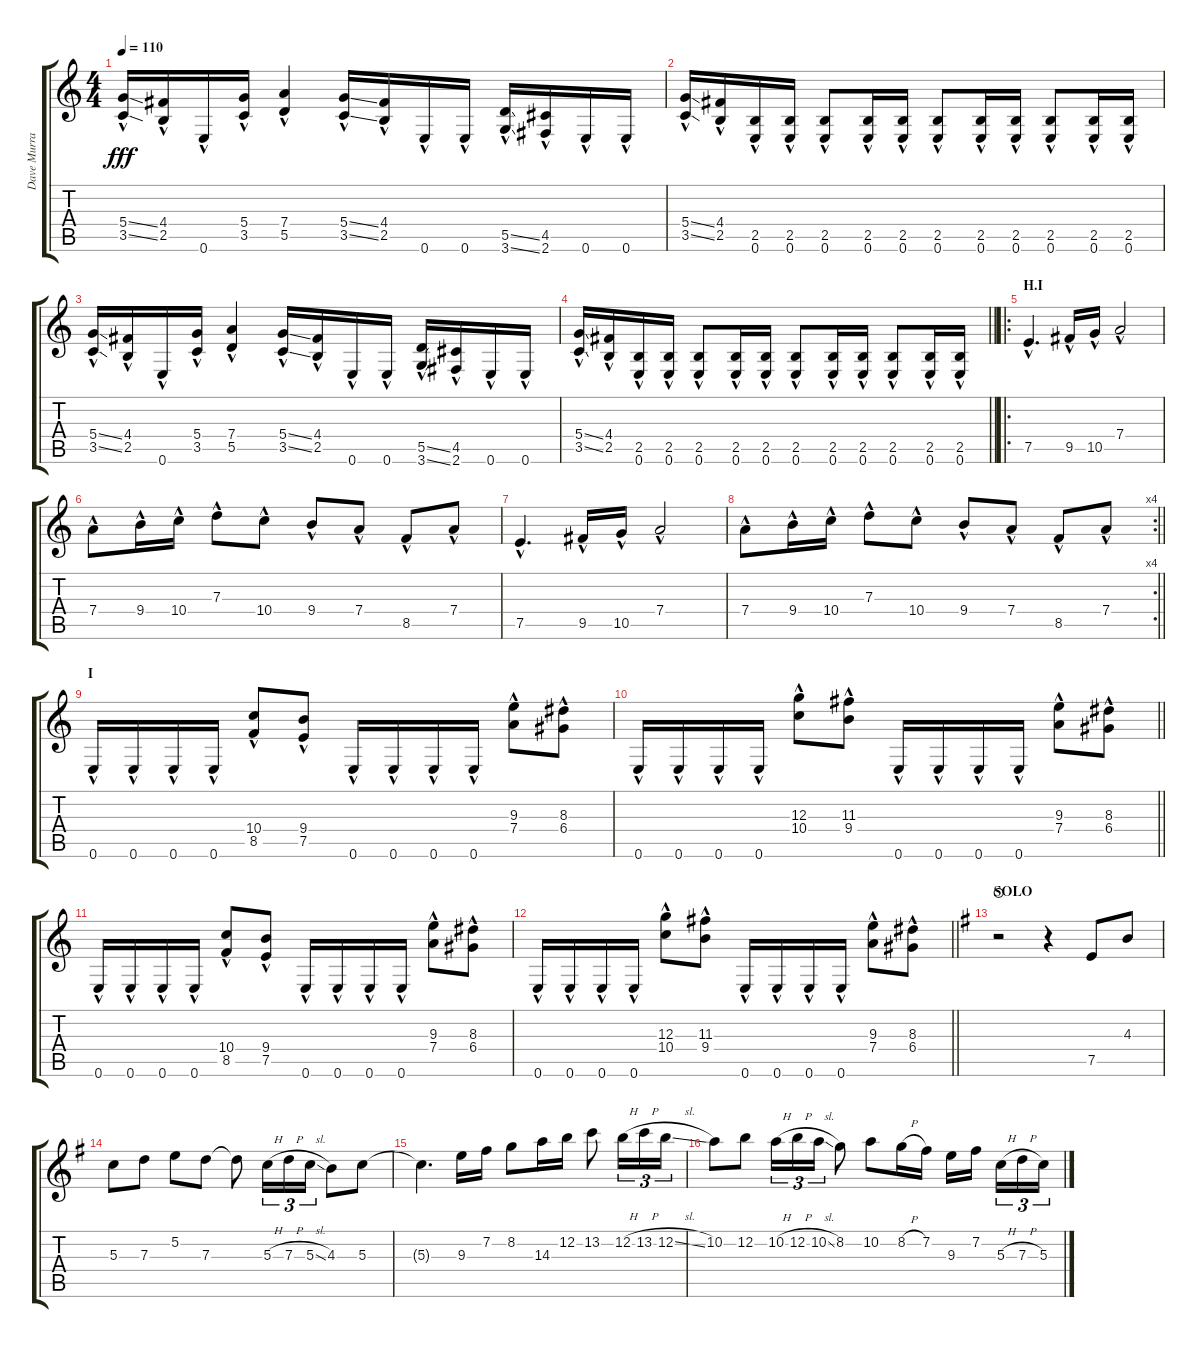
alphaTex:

\track ("Dave Murray (Dis)" "Dave Murra") {solo instrument distortionguitar}
\staff {score tabs}
\tuning (E4 B3 G3 D3 A2 E2) {hide}
\ts (4 4)
\tempo 110
\clef g2
\ks c
(5.4{ss hac} 3.5{ss hac}).16{dy fff} (4.4{hac} 2.5{hac}).16 0.6{hac}.16 (5.4{hac} 3.5{hac}).16 (7.4{hac} 5.5{hac}).4 (5.4{ss hac} 3.5{ss hac}).16 (4.4{hac} 2.5{hac}).16 0.6{hac}.16 0.6{hac}.16 (5.5{ss hac} 3.6{ss hac}).16 (4.5{hac} 2.6{hac}).16 0.6{hac}.16 0.6{hac}.16 |
(5.4{ss hac} 3.5{ss hac}).16 (4.4{hac} 2.5{hac}).16 (2.5{hac} 0.6{hac}).16 (2.5{hac} 0.6{hac}).16 (2.5{hac} 0.6{hac}).8 (2.5{hac} 0.6{hac}).16 (2.5{hac} 0.6{hac}).16 (2.5{hac} 0.6{hac}).8 (2.5{hac} 0.6{hac}).16 (2.5{hac} 0.6{hac}).16 (2.5{hac} 0.6{hac}).8 (2.5{hac} 0.6{hac}).16 (2.5{hac} 0.6{hac}).16 |
(5.4{ss hac} 3.5{ss hac}).16 (4.4{hac} 2.5{hac}).16 0.6{hac}.16 (5.4{hac} 3.5{hac}).16 (7.4{hac} 5.5{hac}).4 (5.4{ss hac} 3.5{ss hac}).16 (4.4{hac} 2.5{hac}).16 0.6{hac}.16 0.6{hac}.16 (5.5{ss hac} 3.6{ss hac}).16 (4.5{hac} 2.6{hac}).16 0.6{hac}.16 0.6{hac}.16 |
\barLineRight lightlight
(5.4{ss hac} 3.5{ss hac}).16 (4.4{hac} 2.5{hac}).16 (2.5{hac} 0.6{hac}).16 (2.5{hac} 0.6{hac}).16 (2.5{hac} 0.6{hac}).8 (2.5{hac} 0.6{hac}).16 (2.5{hac} 0.6{hac}).16 (2.5{hac} 0.6{hac}).8 (2.5{hac} 0.6{hac}).16 (2.5{hac} 0.6{hac}).16 (2.5{hac} 0.6{hac}).8 (2.5{hac} 0.6{hac}).16 (2.5{hac} 0.6{hac}).16 |
\ro
\section ("" "H.I")
7.5{hac}.4{d instrument distortionguitar} 9.5{hac}.16 10.5{hac}.16 7.4{hac}.2 |
7.4{hac}.8 9.4{hac}.16 10.4{hac}.16 7.3{hac}.8 10.4{hac}.8 9.4{hac}.8 7.4{hac}.8 8.5{hac}.8 7.4{hac}.8 |
7.5{hac}.4{d} 9.5{hac}.16 10.5{hac}.16 7.4{hac}.2 |
\rc 4
\barLineRight lightlight
7.4{hac}.8 9.4{hac}.16 10.4{hac}.16 7.3{hac}.8 10.4{hac}.8 9.4{hac}.8 7.4{hac}.8 8.5{hac}.8 7.4{hac}.8 |
\section ("" "I")
0.6{hac}.16 0.6{hac}.16 0.6{hac}.16 0.6{hac}.16 (10.4{hac} 8.5{hac}).8 (9.4{hac} 7.5{hac}).8 0.6{hac}.16 0.6{hac}.16 0.6{hac}.16 0.6{hac}.16 (9.3{hac} 7.4{hac}).8 (8.3{hac} 6.4{hac}).8 |
\barLineRight lightlight
0.6{hac}.16 0.6{hac}.16 0.6{hac}.16 0.6{hac}.16 (12.3{hac} 10.4{hac}).8 (11.3{hac} 9.4{hac}).8 0.6{hac}.16 0.6{hac}.16 0.6{hac}.16 0.6{hac}.16 (9.3{hac} 7.4{hac}).8 (8.3{hac} 6.4{hac}).8 |
0.6{hac}.16 0.6{hac}.16 0.6{hac}.16 0.6{hac}.16 (10.4{hac} 8.5{hac}).8 (9.4{hac} 7.5{hac}).8 0.6{hac}.16 0.6{hac}.16 0.6{hac}.16 0.6{hac}.16 (9.3{hac} 7.4{hac}).8 (8.3{hac} 6.4{hac}).8 |
\barLineRight lightlight
0.6{hac}.16 0.6{hac}.16 0.6{hac}.16 0.6{hac}.16 (12.3{hac} 10.4{hac}).8 (11.3{hac} 9.4{hac}).8 0.6{hac}.16 0.6{hac}.16 0.6{hac}.16 0.6{hac}.16 (9.3{hac} 7.4{hac}).8 (8.3{hac} 6.4{hac}).8 |
\section ("" "SOLO")
\ks g
r.2{volume 16 balance 10 instrument distortionguitar waho} r.4 7.5.8 4.3.8 |
5.3.8 7.3.8 5.2.8 7.3.8 7.3{t}.8 5.3{h}.16{tu (3 2)} 7.3{h}.16{tu (3 2)} 5.3{sl}.16{tu (3 2)} 4.3.8 5.3.8 |
5.3{t}.4{d} 9.3.16 7.2.16 8.2.8 14.3.16 12.2.16 13.2.8 12.2{h}.16{tu (3 2)} 13.2{h}.16{tu (3 2)} 12.2{sl}.16{tu (3 2)} |
10.2.8 12.2.8 10.2{h}.16{tu (3 2)} 12.2{h}.16{tu (3 2)} 10.2{sl}.16{tu (3 2)} 8.2.8 10.2.8 8.2{h}.16 7.2.16 9.3.16 7.2.16{beam splitsecondary} 5.3{h}.16{tu (3 2)} 7.3{h}.16{tu (3 2)} 5.3{sl}.16{tu (3 2)}
